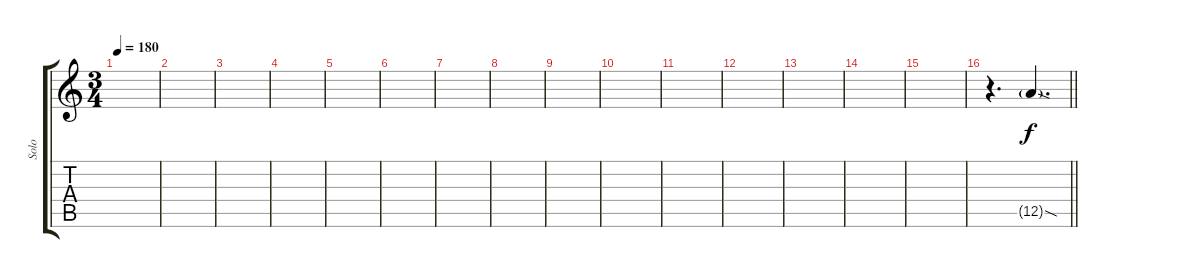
\track ("Solo" "Solo") {instrument overdrivenguitar}
\staff {score tabs}
\tuning (E4 B3 G3 D3 A2 D2) {hide}
\ts (3 4)
\tempo 180
\clef g2
\ks c
|
|
|
|
|
|
|
|
|
|
|
|
|
|
|
\barLineRight lightlight
r.4{d} 12.5{sod g}.4{d}
